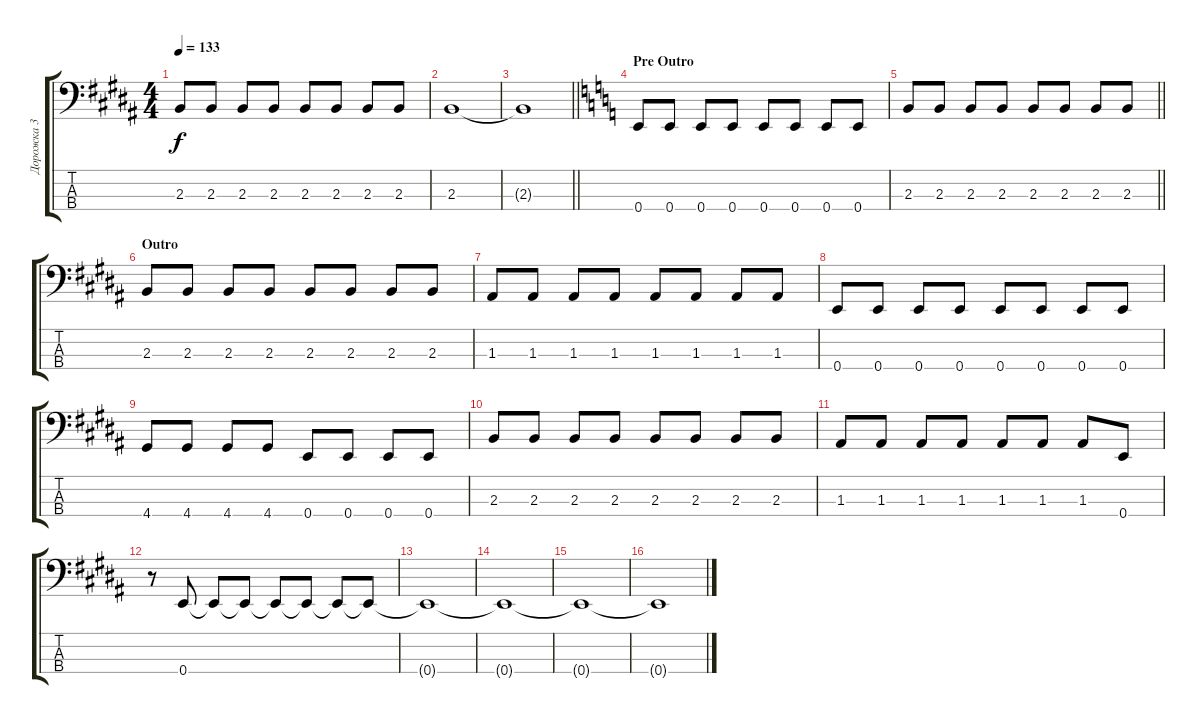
\track ("Дорожка 3" "Дорожка 3") {instrument electricbassfinger}
\staff {score tabs}
\tuning (G2 D2 A1 E1) {hide}
\ts (4 4)
\tempo 133
\clef f4
\ks b
2.3.8{dy f} 2.3.8 2.3.8 2.3.8 2.3.8 2.3.8 2.3.8 2.3.8 |
2.3.1 |
\barLineRight lightlight
2.3{t}.1 |
\section ("" "Pre Outro")
\ks c
0.4.8 0.4.8 0.4.8 0.4.8 0.4.8 0.4.8 0.4.8 0.4.8 |
\barLineRight lightlight
2.3.8 2.3.8 2.3.8 2.3.8 2.3.8 2.3.8 2.3.8 2.3.8 |
\section ("" "Outro")
\ks b
2.3.8 2.3.8 2.3.8 2.3.8 2.3.8 2.3.8 2.3.8 2.3.8 |
1.3.8 1.3.8 1.3.8 1.3.8 1.3.8 1.3.8 1.3.8 1.3.8 |
0.4.8 0.4.8 0.4.8 0.4.8 0.4.8 0.4.8 0.4.8 0.4.8 |
4.4.8 4.4.8 4.4.8 4.4.8 0.4.8 0.4.8 0.4.8 0.4.8 |
2.3.8 2.3.8 2.3.8 2.3.8 2.3.8 2.3.8 2.3.8 2.3.8 |
1.3.8 1.3.8 1.3.8 1.3.8 1.3.8 1.3.8 1.3.8 0.4.8 |
r.8 0.4.8 0.4{t}.8 0.4{t}.8 0.4{t}.8 0.4{t}.8 0.4{t}.8 0.4{t}.8 |
0.4{t}.1 |
0.4{t}.1 |
0.4{t}.1 |
0.4{t}.1{volume 2}
